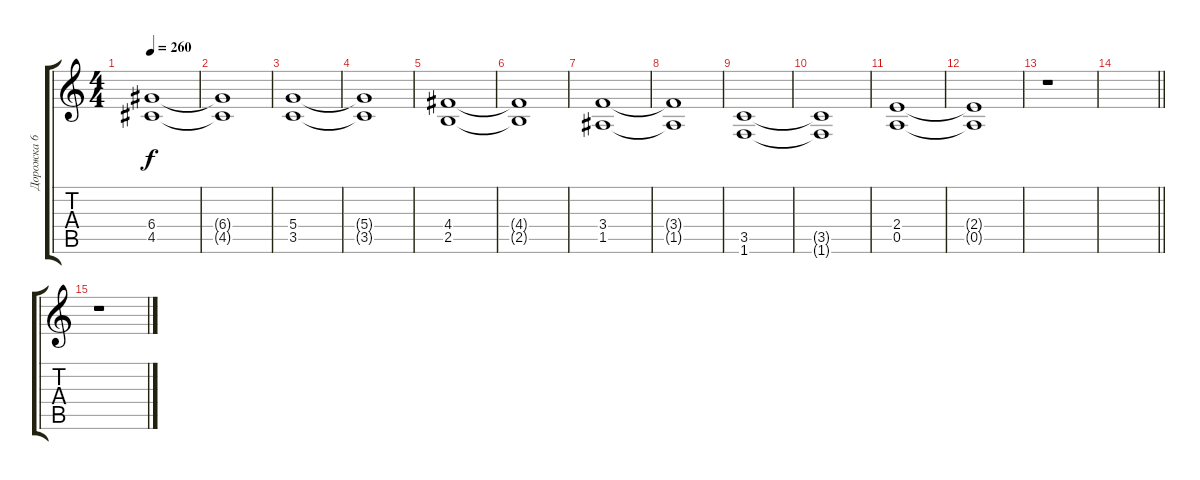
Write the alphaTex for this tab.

\track ("Дорожка 6" "Дорожка 6") {instrument distortionguitar}
\staff {score tabs}
\tuning (E4 B3 G3 D3 A2 E2) {hide}
\ts (4 4)
\tempo 260
\clef g2
\ks c
(6.4 4.5).1{dy f} |
(6.4{t} 4.5{t}).1 |
(5.4 3.5).1 |
(5.4{t} 3.5{t}).1 |
(4.4 2.5).1 |
(4.4{t} 2.5{t}).1 |
(3.4 1.5).1 |
(3.4{t} 1.5{t}).1 |
(3.5 1.6).1 |
(3.5{t} 1.6{t}).1 |
(2.4 0.5).1 |
(2.4{t} 0.5{t}).1 |
r.1 |
\barLineRight lightlight
|
r.1
